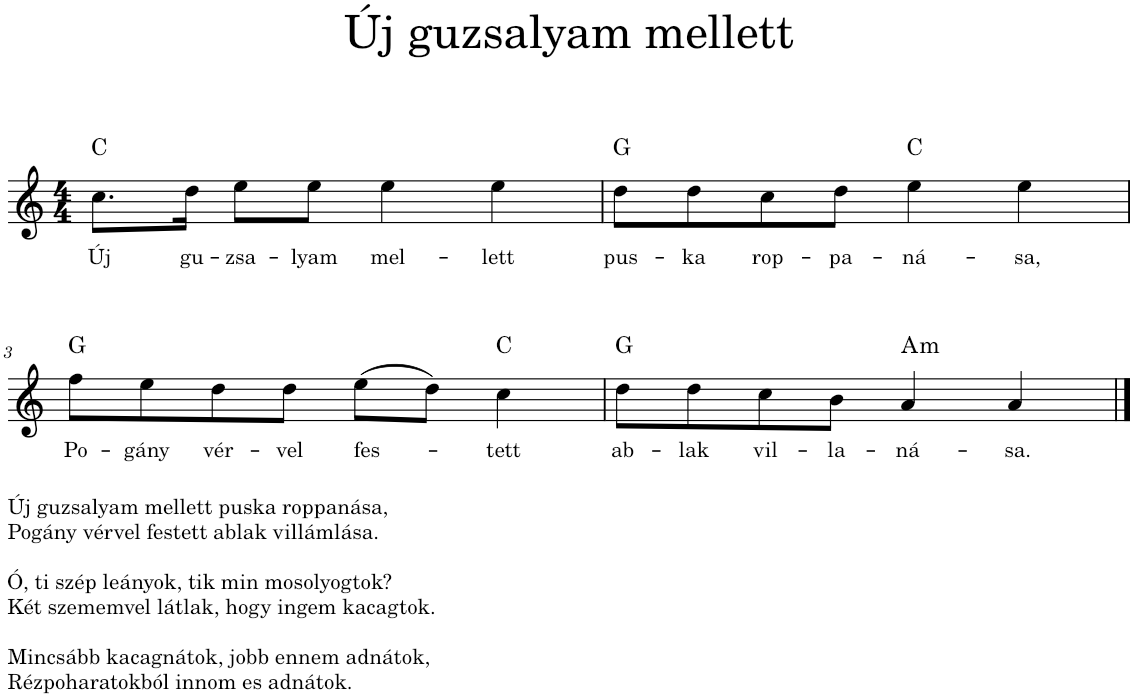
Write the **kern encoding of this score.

**kern	**text	**harte
*part1	*part1	*part1
*staff1	*staff1	*
*I"Piano	*	*
*I'Pno.	*	*
*clefG2	*	*
*k[]	*	*
*M4/4	*	*
=1	=1	=1
!	!LO:LY:b	!
8.cc\L	Új	C:maj
!	!LO:LY:b	!
16dd\Jk	gu-	.
!	!LO:LY:b	!
8ee\L	-zsa-	.
!	!LO:LY:b	!
8ee\J	-lyam	.
!	!LO:LY:b	!
4ee\	mel-	.
!	!LO:LY:b	!
4ee\	-lett	.
=2	=2	=2
!	!LO:LY:b	!
8dd\L	pus-	G:maj
!	!LO:LY:b	!
8dd\	-ka	.
!	!LO:LY:b	!
8cc\	rop-	.
!	!LO:LY:b	!
8dd\J	-pa-	.
!	!LO:LY:b	!
4ee\	-ná-	C:maj
!	!LO:LY:b	!
4ee\	-sa,	.
!!LO:LB:g=z
=3	=3	=3
!LO:TX:b:t=Új guzsalyam mellett puska roppanása,	!	!
!LO:TX:b:t=Pogány vérvel festett ablak villámlása.	!	!
!LO:TX:b:t=Ó, ti szép leányok, tik min mosolyogtok?	!	!
!LO:TX:b:t=Két szememvel látlak, hogy ingem kacagtok.	!	!
!LO:TX:b:t=Mincsább kacagnátok, jobb ennem adnátok,	!	!
!LO:TX:b:t=Rézpoharatokból innom es adnátok.	!	!
!	!LO:LY:b	!
8ff\L	Po-	G:maj
!	!LO:LY:b	!
8ee\	-gány	.
!	!LO:LY:b	!
8dd\	vér-	.
!	!LO:LY:b	!
8dd\J	-vel	.
!	!LO:LY:b	!
(8ee\L	fes-	.
8dd\J)	.	.
!	!LO:LY:b	!
4cc\	tett	C:maj
=4	=4	=4
!	!LO:LY:b	!
8dd\L	ab-	G:maj
!	!LO:LY:b	!
8dd\	-lak	.
!	!LO:LY:b	!
8cc\	vil-	.
!	!LO:LY:b	!
8b\J	-la-	.
!	!LO:LY:b	!LO:H:kt=m
4a/	-ná-	A:min
!	!LO:LY:b	!
4a/	-sa.	.
==	==	==
*-	*-	*-
